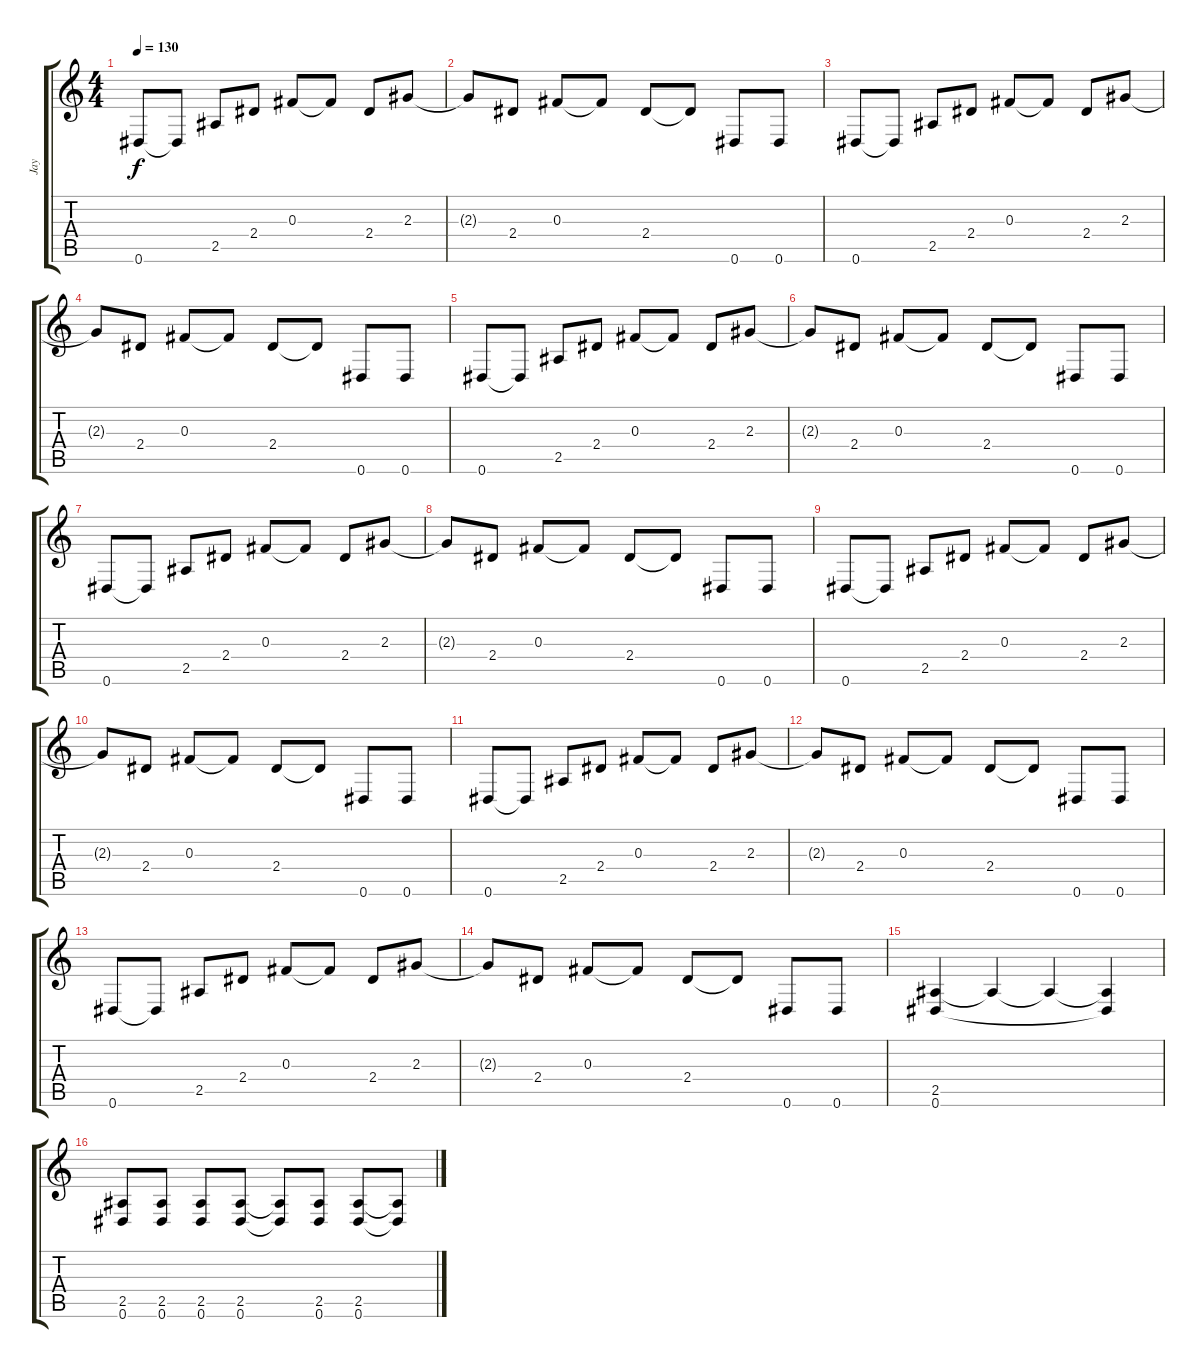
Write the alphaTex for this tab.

\track ("Jay" "Jay") {instrument electricguitarclean}
\staff {score tabs}
\tuning (Eb4 Bb3 Gb3 Db3 Ab2 Eb2) {hide}
\ts (4 4)
\tempo 130
\clef g2
\ks c
0.6.8{dy f instrument electricguitarclean} 0.6{t}.8 2.5.8 2.4.8 0.3.8 0.3{t}.8 2.4.8 2.3.8 |
2.3{t}.8 2.4.8 0.3.8 0.3{t}.8 2.4.8 2.4{t}.8 0.6.8 0.6.8 |
0.6.8 0.6{t}.8 2.5.8 2.4.8 0.3.8 0.3{t}.8 2.4.8 2.3.8 |
2.3{t}.8 2.4.8 0.3.8 0.3{t}.8 2.4.8 2.4{t}.8 0.6.8 0.6.8 |
0.6.8 0.6{t}.8 2.5.8 2.4.8 0.3.8 0.3{t}.8 2.4.8 2.3.8 |
2.3{t}.8 2.4.8 0.3.8 0.3{t}.8 2.4.8 2.4{t}.8 0.6.8 0.6.8 |
0.6.8 0.6{t}.8 2.5.8 2.4.8 0.3.8 0.3{t}.8 2.4.8 2.3.8 |
2.3{t}.8 2.4.8 0.3.8 0.3{t}.8 2.4.8 2.4{t}.8 0.6.8 0.6.8 |
0.6.8 0.6{t}.8 2.5.8 2.4.8 0.3.8 0.3{t}.8 2.4.8 2.3.8 |
2.3{t}.8 2.4.8 0.3.8 0.3{t}.8 2.4.8 2.4{t}.8 0.6.8 0.6.8 |
0.6.8 0.6{t}.8 2.5.8 2.4.8 0.3.8 0.3{t}.8 2.4.8 2.3.8 |
2.3{t}.8 2.4.8 0.3.8 0.3{t}.8 2.4.8 2.4{t}.8 0.6.8 0.6.8 |
0.6.8 0.6{t}.8 2.5.8 2.4.8 0.3.8 0.3{t}.8 2.4.8 2.3.8 |
2.3{t}.8 2.4.8 0.3.8 0.3{t}.8 2.4.8 2.4{t}.8 0.6.8 0.6.8 |
(2.5 0.6).4{instrument overdrivenguitar} 2.5{t}.4 2.5{t}.4 (2.5{t} 0.6{t}).4 |
(2.5 0.6).8 (2.5 0.6).8 (2.5 0.6).8 (2.5 0.6).8 (2.5{t} 0.6{t}).8 (2.5 0.6).8 (2.5 0.6).8 (2.5{t} 0.6{t}).8
